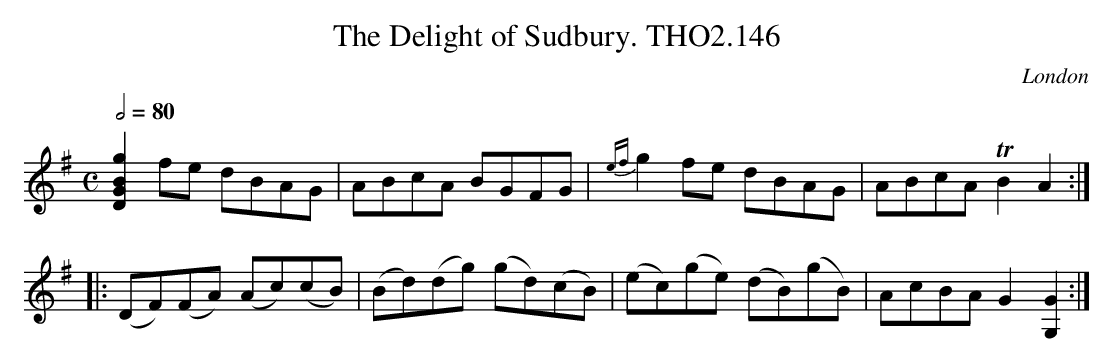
X:1
T:Delight of Sudbury. THO2.146, The
O:London
M:C
L:1/8
Q:1/2=80
K:G
[G2D2B2g2] fe dBAG|ABcA BGFG|{ef}g2 fe dBAG|ABcA TB2A2:|
|:(DF)(FA) (Ac)(cB)|(Bd)(dg) (gd)(cB)|(ec)(ge) (dB)(gB)|AcBA G2 [G,2G2]:|
